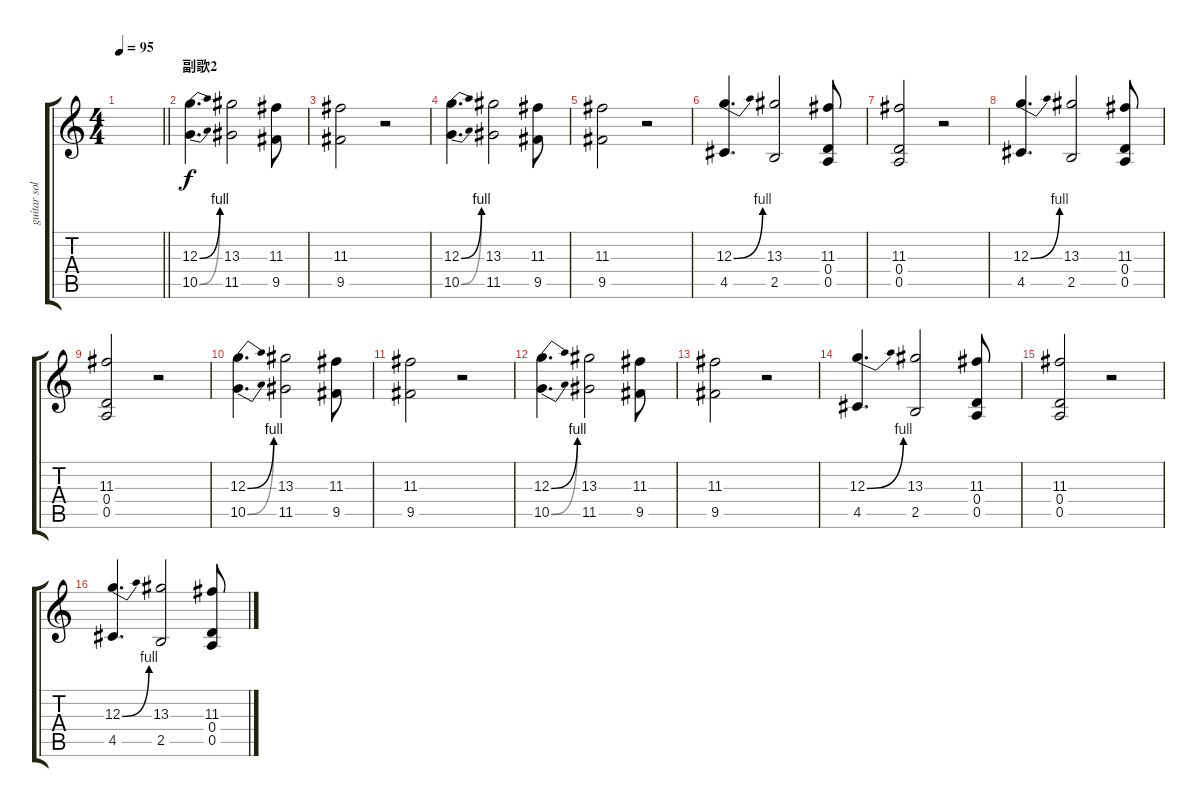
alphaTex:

\track ("guitar solo" "guitar sol") {instrument overdrivenguitar}
\staff {score tabs}
\tuning (E4 B3 G3 D3 A2 E2) {hide}
\ts (4 4)
\tempo 95
\clef g2
\barLineRight lightlight
\ks c
|
\section ("" "副歌2")
(12.3{be (bend 0 0 60 4)} 10.5{be (bend 0 0 60 4)}).4{d} (13.3 11.5).2 (11.3 9.5).8 |
(11.3 9.5).2 r.2 |
(12.3{be (bend 0 0 60 4)} 10.5{be (bend 0 0 60 4)}).4{d} (13.3 11.5).2 (11.3 9.5).8 |
(11.3 9.5).2 r.2 |
(12.3{be (bend 0 0 60 4)} 4.5).4{d} (13.3 2.5).2 (11.3 0.4 0.5).8 |
(11.3 0.4 0.5).2 r.2 |
(12.3{be (bend 0 0 60 4)} 4.5).4{d} (13.3 2.5).2 (11.3 0.4 0.5).8 |
(11.3 0.4 0.5).2 r.2 |
(12.3{be (bend 0 0 60 4)} 10.5{be (bend 0 0 60 4)}).4{d} (13.3 11.5).2 (11.3 9.5).8 |
(11.3 9.5).2 r.2 |
(12.3{be (bend 0 0 60 4)} 10.5{be (bend 0 0 60 4)}).4{d} (13.3 11.5).2 (11.3 9.5).8 |
(11.3 9.5).2 r.2 |
(12.3{be (bend 0 0 60 4)} 4.5).4{d} (13.3 2.5).2 (11.3 0.4 0.5).8 |
(11.3 0.4 0.5).2 r.2 |
(12.3{be (bend 0 0 60 4)} 4.5).4{d} (13.3 2.5).2 (11.3 0.4 0.5).8
